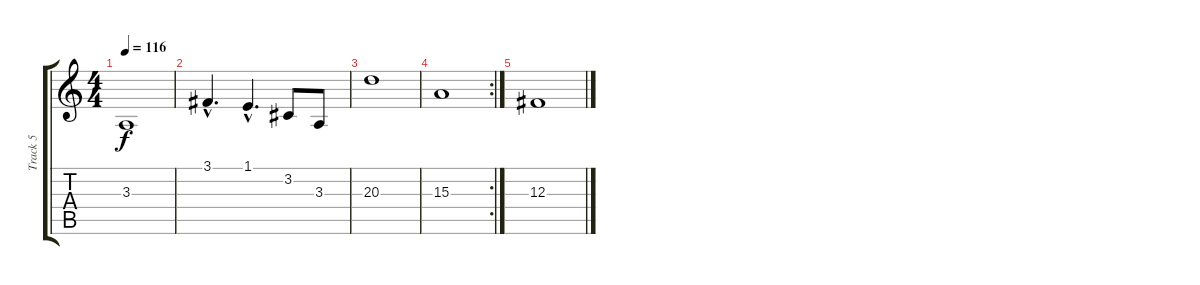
\track ("Track 5" "Track 5") {instrument synthstrings2}
\staff {score tabs}
\tuning (Eb4 Bb3 Gb3 Db3 Ab2 Eb2) {hide}
\ts (4 4)
\tempo 116
\clef g2
\ks c
3.3.1{dy f} |
3.1{hac}.4{d} 1.1{hac}.4{d} 3.2.8 3.3.8 |
20.3.1 |
\rc 2
15.3.1 |
12.3.1
